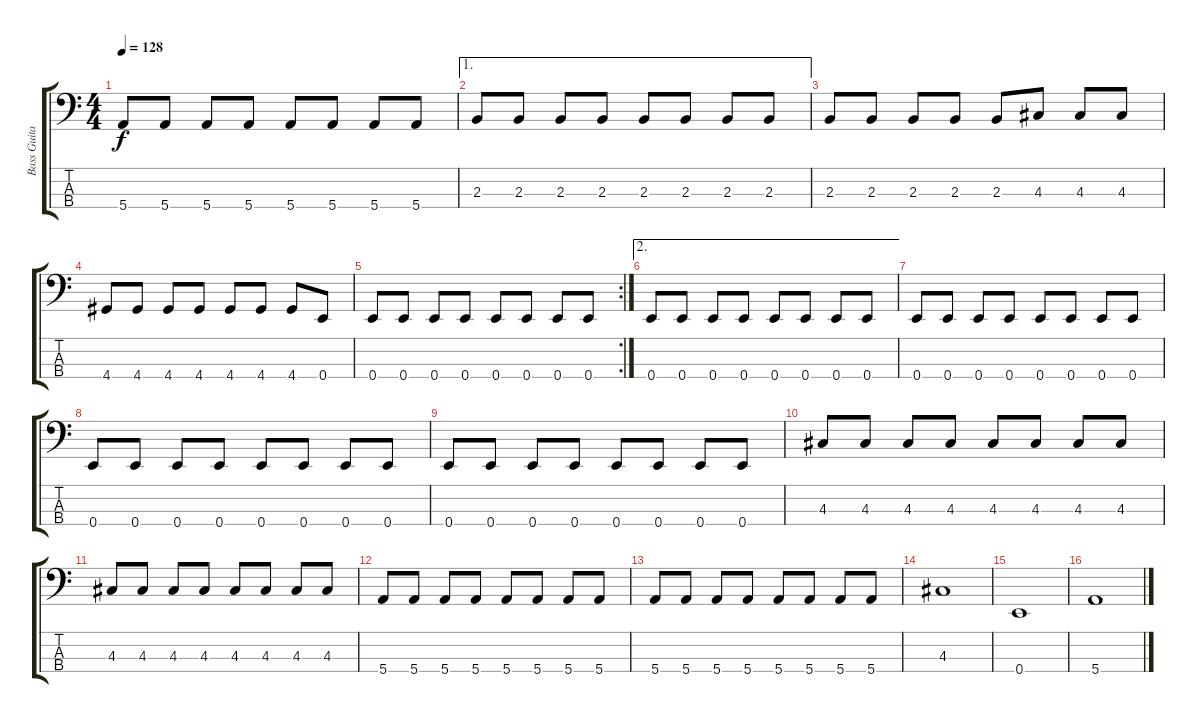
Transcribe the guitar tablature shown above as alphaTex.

\track ("Bass Guitar" "Bass Guita") {instrument electricbasspick}
\staff {score tabs}
\tuning (G2 D2 A1 E1) {hide}
\ts (4 4)
\tempo 128
\clef f4
\ks c
5.4.8{dy f} 5.4.8 5.4.8 5.4.8 5.4.8 5.4.8 5.4.8 5.4.8 |
\ae 1
2.3.8 2.3.8 2.3.8 2.3.8 2.3.8 2.3.8 2.3.8 2.3.8 |
2.3.8 2.3.8 2.3.8 2.3.8 2.3.8 4.3.8 4.3.8 4.3.8 |
4.4.8 4.4.8 4.4.8 4.4.8 4.4.8 4.4.8 4.4.8 0.4.8 |
\rc 2
0.4.8 0.4.8 0.4.8 0.4.8 0.4.8 0.4.8 0.4.8 0.4.8 |
\ae 2
0.4.8 0.4.8 0.4.8 0.4.8 0.4.8 0.4.8 0.4.8 0.4.8 |
0.4.8 0.4.8 0.4.8 0.4.8 0.4.8 0.4.8 0.4.8 0.4.8 |
0.4.8 0.4.8 0.4.8 0.4.8 0.4.8 0.4.8 0.4.8 0.4.8 |
0.4.8 0.4.8 0.4.8 0.4.8 0.4.8 0.4.8 0.4.8 0.4.8 |
4.3.8 4.3.8 4.3.8 4.3.8 4.3.8 4.3.8 4.3.8 4.3.8 |
4.3.8 4.3.8 4.3.8 4.3.8 4.3.8 4.3.8 4.3.8 4.3.8 |
5.4.8 5.4.8 5.4.8 5.4.8 5.4.8 5.4.8 5.4.8 5.4.8 |
5.4.8 5.4.8 5.4.8 5.4.8 5.4.8 5.4.8 5.4.8 5.4.8 |
4.3.1 |
0.4.1 |
5.4.1
